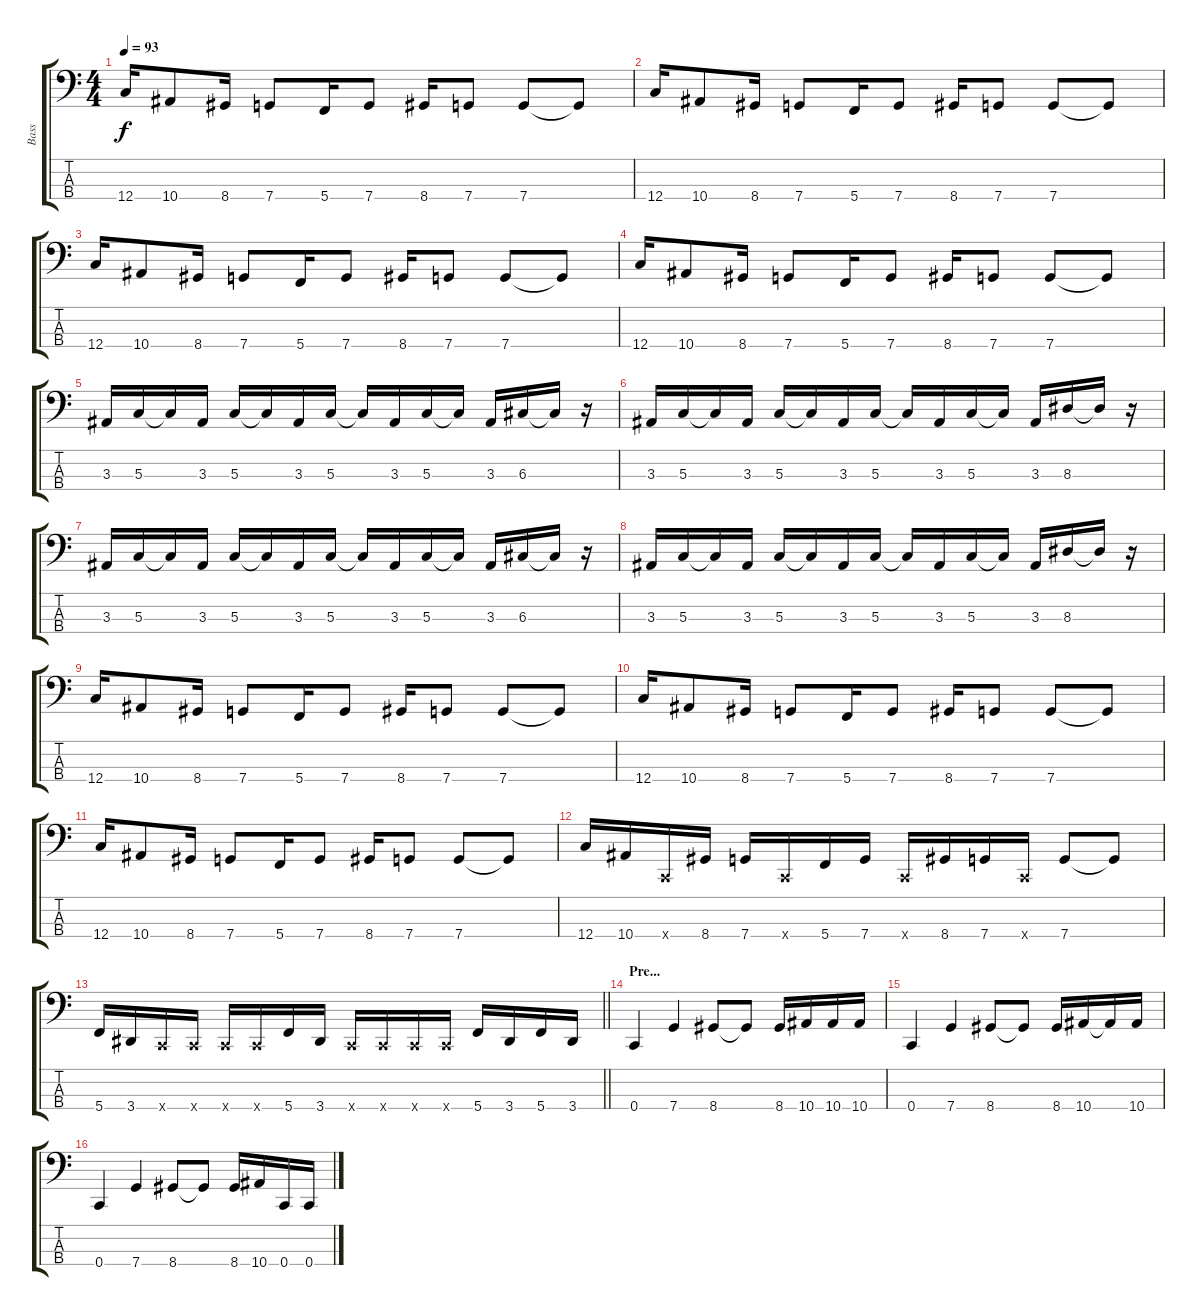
\track ("Bass" "Bass") {instrument electricbassfinger}
\staff {score tabs}
\tuning (F2 C2 G1 C1) {hide}
\ts (4 4)
\tempo 93
\clef f4
\ks c
12.4.16{dy f} 10.4.8 8.4.16 7.4.8 5.4.16 7.4.8 8.4.16 7.4.8 7.4.8 7.4{t}.8 |
12.4.16 10.4.8 8.4.16 7.4.8 5.4.16 7.4.8 8.4.16 7.4.8 7.4.8 7.4{t}.8 |
12.4.16 10.4.8 8.4.16 7.4.8 5.4.16 7.4.8 8.4.16 7.4.8 7.4.8 7.4{t}.8 |
12.4.16 10.4.8 8.4.16 7.4.8 5.4.16 7.4.8 8.4.16 7.4.8 7.4.8 7.4{t}.8 |
3.3.16 5.3.16 5.3{t}.16 3.3.16 5.3.16 5.3{t}.16 3.3.16 5.3.16 5.3{t}.16 3.3.16 5.3.16 5.3{t}.16 3.3.16 6.3.16 6.3{t}.16 r.16 |
3.3.16 5.3.16 5.3{t}.16 3.3.16 5.3.16 5.3{t}.16 3.3.16 5.3.16 5.3{t}.16 3.3.16 5.3.16 5.3{t}.16 3.3.16 8.3.16 8.3{t}.16 r.16 |
3.3.16 5.3.16 5.3{t}.16 3.3.16 5.3.16 5.3{t}.16 3.3.16 5.3.16 5.3{t}.16 3.3.16 5.3.16 5.3{t}.16 3.3.16 6.3.16 6.3{t}.16 r.16 |
3.3.16 5.3.16 5.3{t}.16 3.3.16 5.3.16 5.3{t}.16 3.3.16 5.3.16 5.3{t}.16 3.3.16 5.3.16 5.3{t}.16 3.3.16 8.3.16 8.3{t}.16 r.16 |
12.4.16 10.4.8 8.4.16 7.4.8 5.4.16 7.4.8 8.4.16 7.4.8 7.4.8 7.4{t}.8 |
12.4.16 10.4.8 8.4.16 7.4.8 5.4.16 7.4.8 8.4.16 7.4.8 7.4.8 7.4{t}.8 |
12.4.16 10.4.8 8.4.16 7.4.8 5.4.16 7.4.8 8.4.16 7.4.8 7.4.8 7.4{t}.8 |
12.4.16 10.4.16 0.4{x}.16 8.4.16 7.4.16 0.4{x}.16 5.4.16 7.4.16 0.4{x}.16 8.4.16 7.4.16 0.4{x}.16 7.4.8 7.4{t}.8 |
\barLineRight lightlight
5.4.16 3.4.16 0.4{x}.16 0.4{x}.16 0.4{x}.16 0.4{x}.16 5.4.16 3.4.16 0.4{x}.16 0.4{x}.16 0.4{x}.16 0.4{x}.16 5.4.16 3.4.16 5.4.16 3.4.16 |
\section ("" "Pre...")
0.4.4 7.4.4 8.4.8 8.4{t}.8 8.4.16 10.4.16 10.4.16 10.4.16 |
0.4.4 7.4.4 8.4.8 8.4{t}.8 8.4.16 10.4.16 10.4{t}.16 10.4.16 |
0.4.4 7.4.4 8.4.8 8.4{t}.8 8.4.16 10.4.16 0.4.16 0.4.16
